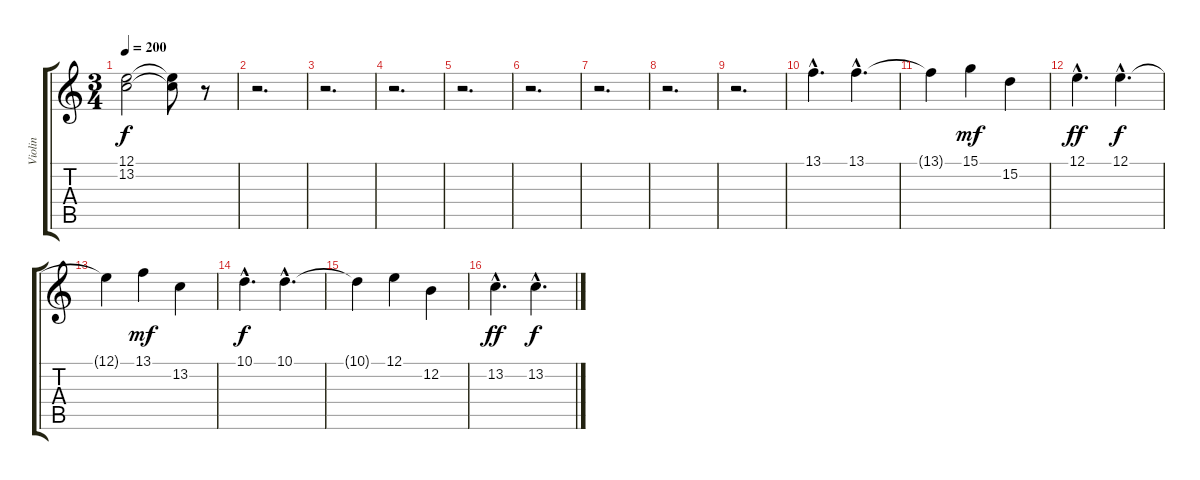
\track ("Violin" "Violin") {instrument stringensemble1}
\staff {score tabs}
\tuning (E4 B3 G3 D3 A2 E2) {hide}
\ts (3 4)
\tempo 200
\clef g2
\ks c
(12.1{t} 13.2{t}).2{dy f} (12.1{t} 13.2{t}).8 r.8 |
r.2{d} |
r.2{d} |
r.2{d} |
r.2{d} |
r.2{d} |
r.2{d} |
r.2{d} |
r.2{d} |
13.1{hac}.4{d} 13.1{hac}.4{d} |
13.1{t}.4 15.1.4{dy mf} 15.2.4 |
12.1{hac}.4{d dy ff} 12.1{hac}.4{d dy f} |
12.1{t}.4 13.1.4{dy mf} 13.2.4 |
10.1{hac}.4{d dy f} 10.1{hac}.4{d} |
10.1{t}.4 12.1.4 12.2.4 |
13.2{hac}.4{d dy ff} 13.2{hac}.4{d dy f}
